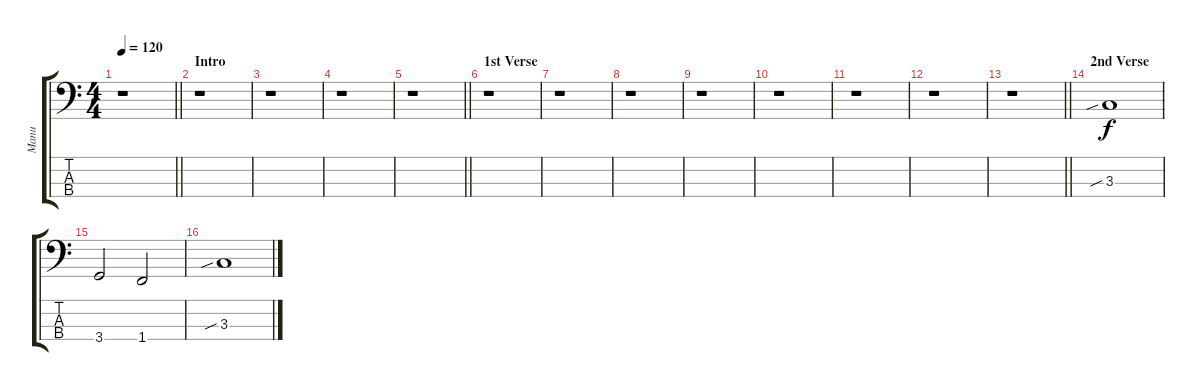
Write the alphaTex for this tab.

\track ("Manu" "Manu") {instrument electricbassfinger}
\staff {score tabs}
\tuning (G2 D2 A1 E1) {hide}
\ts (4 4)
\tempo 120
\clef f4
\barLineRight lightlight
\ks c
r.1{dy f instrument electricbassfinger} |
\section ("" "Intro")
r.1 |
r.1 |
r.1 |
\barLineRight lightlight
r.1 |
\section ("" "1st Verse")
r.1 |
r.1 |
r.1 |
r.1 |
r.1 |
r.1 |
r.1 |
\barLineRight lightlight
r.1 |
\section ("" "2nd Verse")
3.3{sib}.1 |
3.4.2 1.4.2 |
3.3{sib}.1
